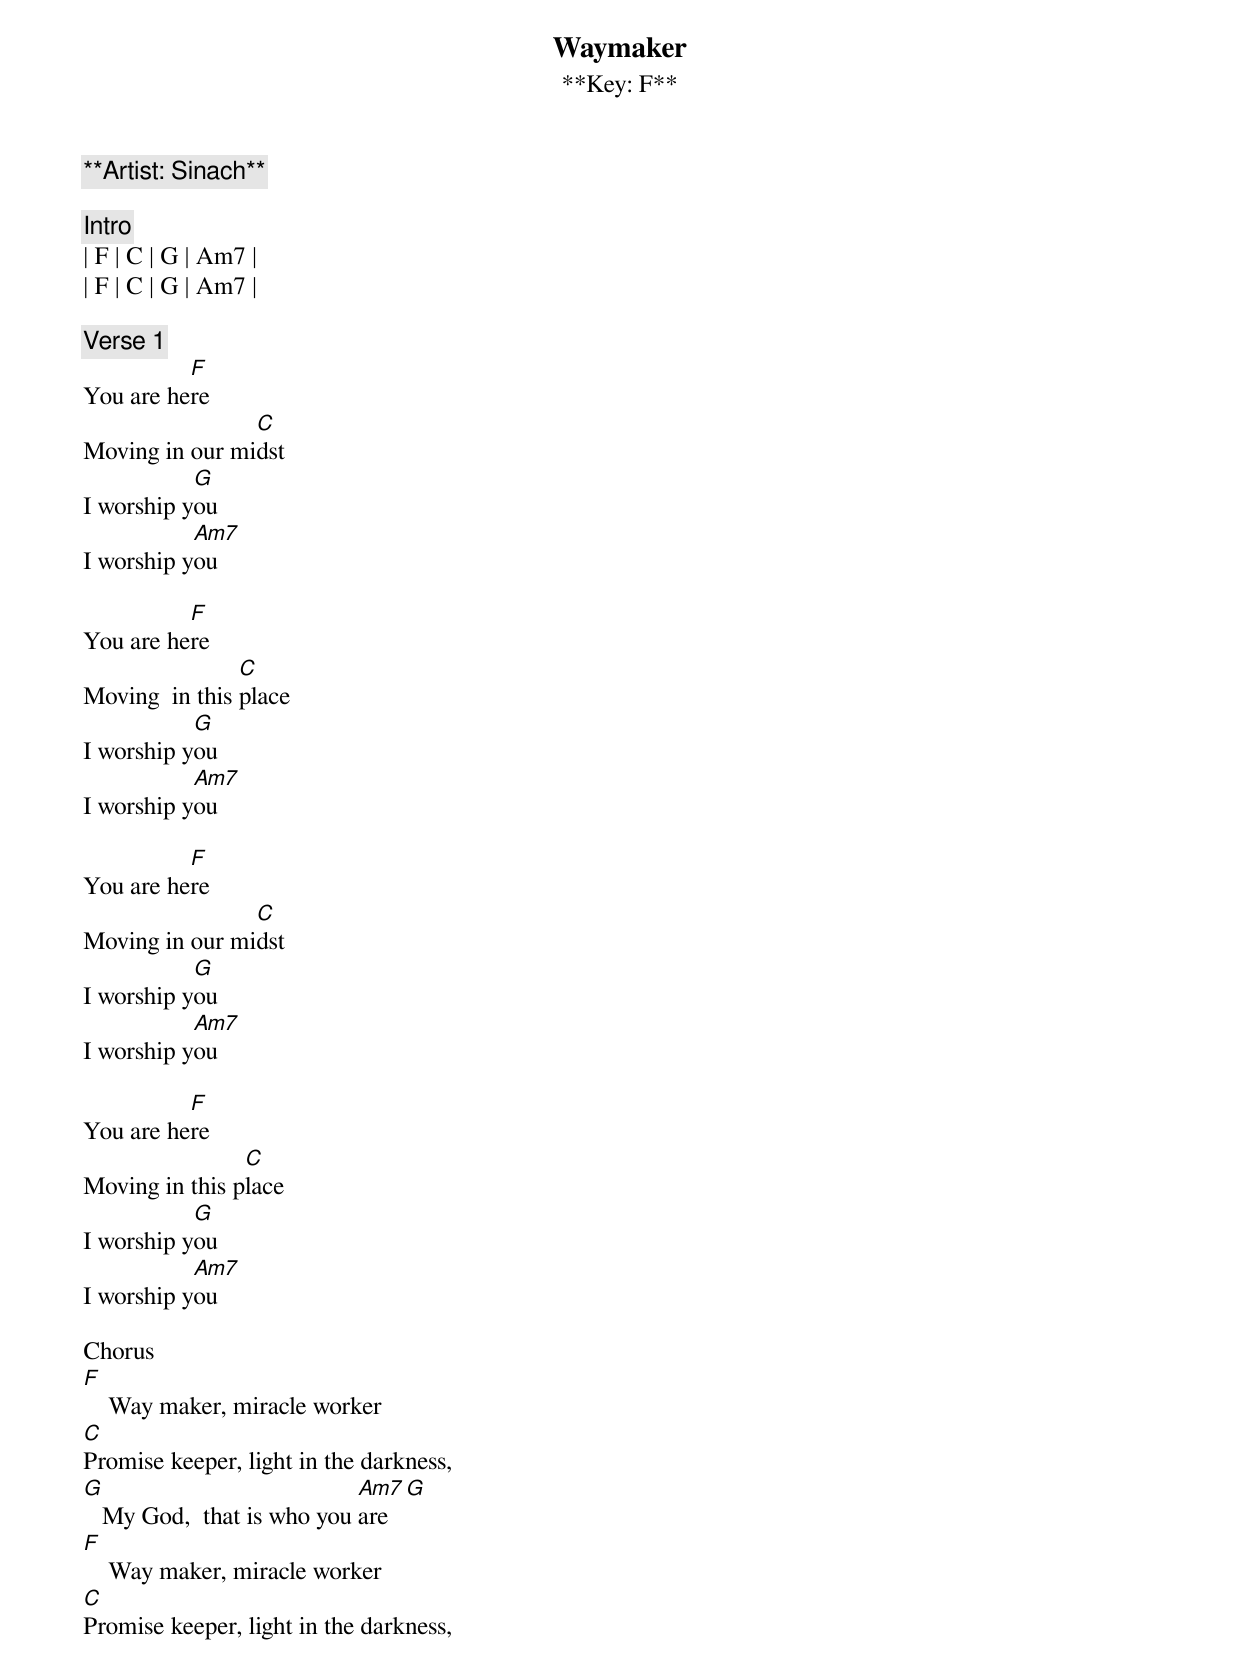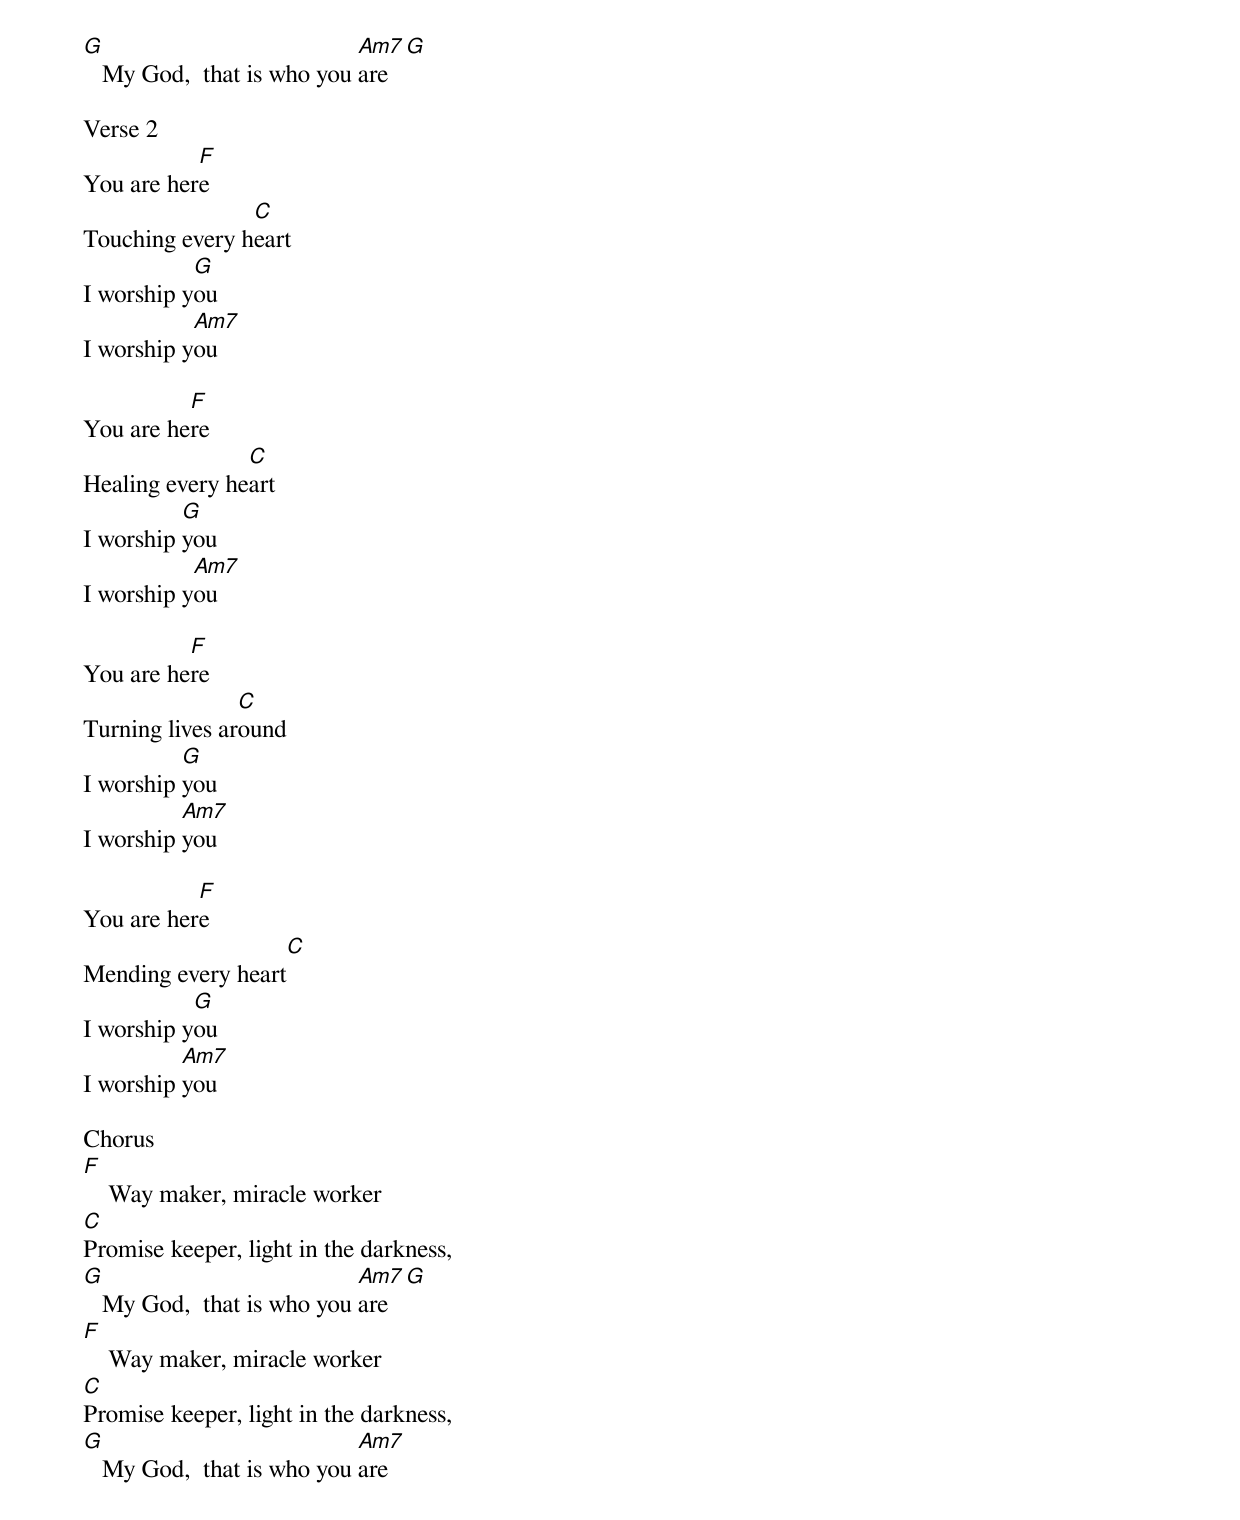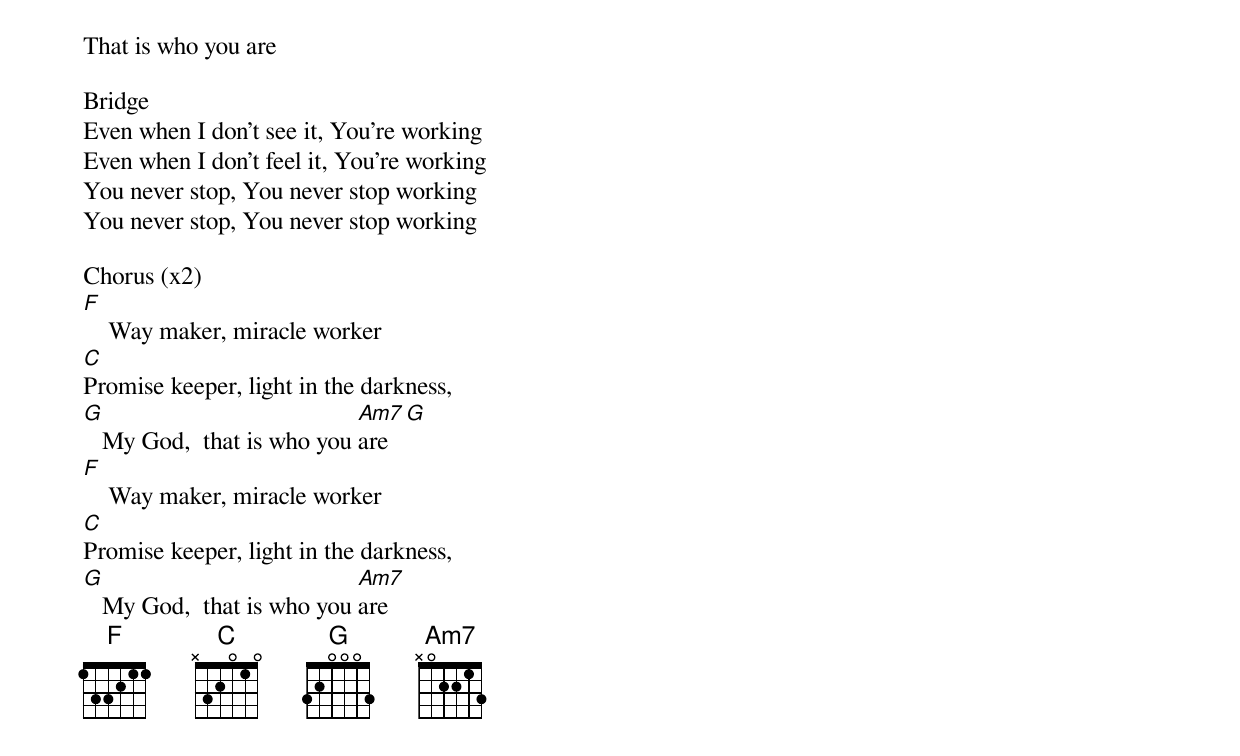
Waymaker
**Key: F**
**Artist: Sinach**

Intro
| F | C | G | Am7 |
| F | C | G | Am7 |

Verse 1
          F
You are here
                C
Moving in our midst
           G
I worship you
           Am7
I worship you

          F
You are here
                C
Moving  in this place
           G
I worship you
           Am7
I worship you

          F
You are here
                C
Moving in our midst
           G
I worship you
           Am7
I worship you

          F
You are here
                C
Moving in this place
           G
I worship you
           Am7
I worship you

Chorus
F
    Way maker, miracle worker
C
Promise keeper, light in the darkness,
G                           Am7   G
   My God,  that is who you are
F
    Way maker, miracle worker
C
Promise keeper, light in the darkness,
G                           Am7   G
   My God,  that is who you are

Verse 2
           F
You are here
                C
Touching every heart
           G
I worship you
           Am7
I worship you

          F
You are here
                C
Healing every heart
          G
I worship you
           Am7
I worship you

          F
You are here
                C
Turning lives around
          G
I worship you
          Am7
I worship you

           F
You are here
                   C
Mending every heart
           G
I worship you
          Am7
I worship you

Chorus
F
    Way maker, miracle worker
C
Promise keeper, light in the darkness,
G                           Am7   G
   My God,  that is who you are
F
    Way maker, miracle worker
C
Promise keeper, light in the darkness,
G                           Am7
   My God,  that is who you are

That is who you are

Bridge
Even when I don't see it, You're working
Even when I don't feel it, You're working
You never stop, You never stop working
You never stop, You never stop working

Chorus (x2)
F
    Way maker, miracle worker
C
Promise keeper, light in the darkness,
G                           Am7   G
   My God,  that is who you are
F
    Way maker, miracle worker
C
Promise keeper, light in the darkness,
G                           Am7
   My God,  that is who you are
